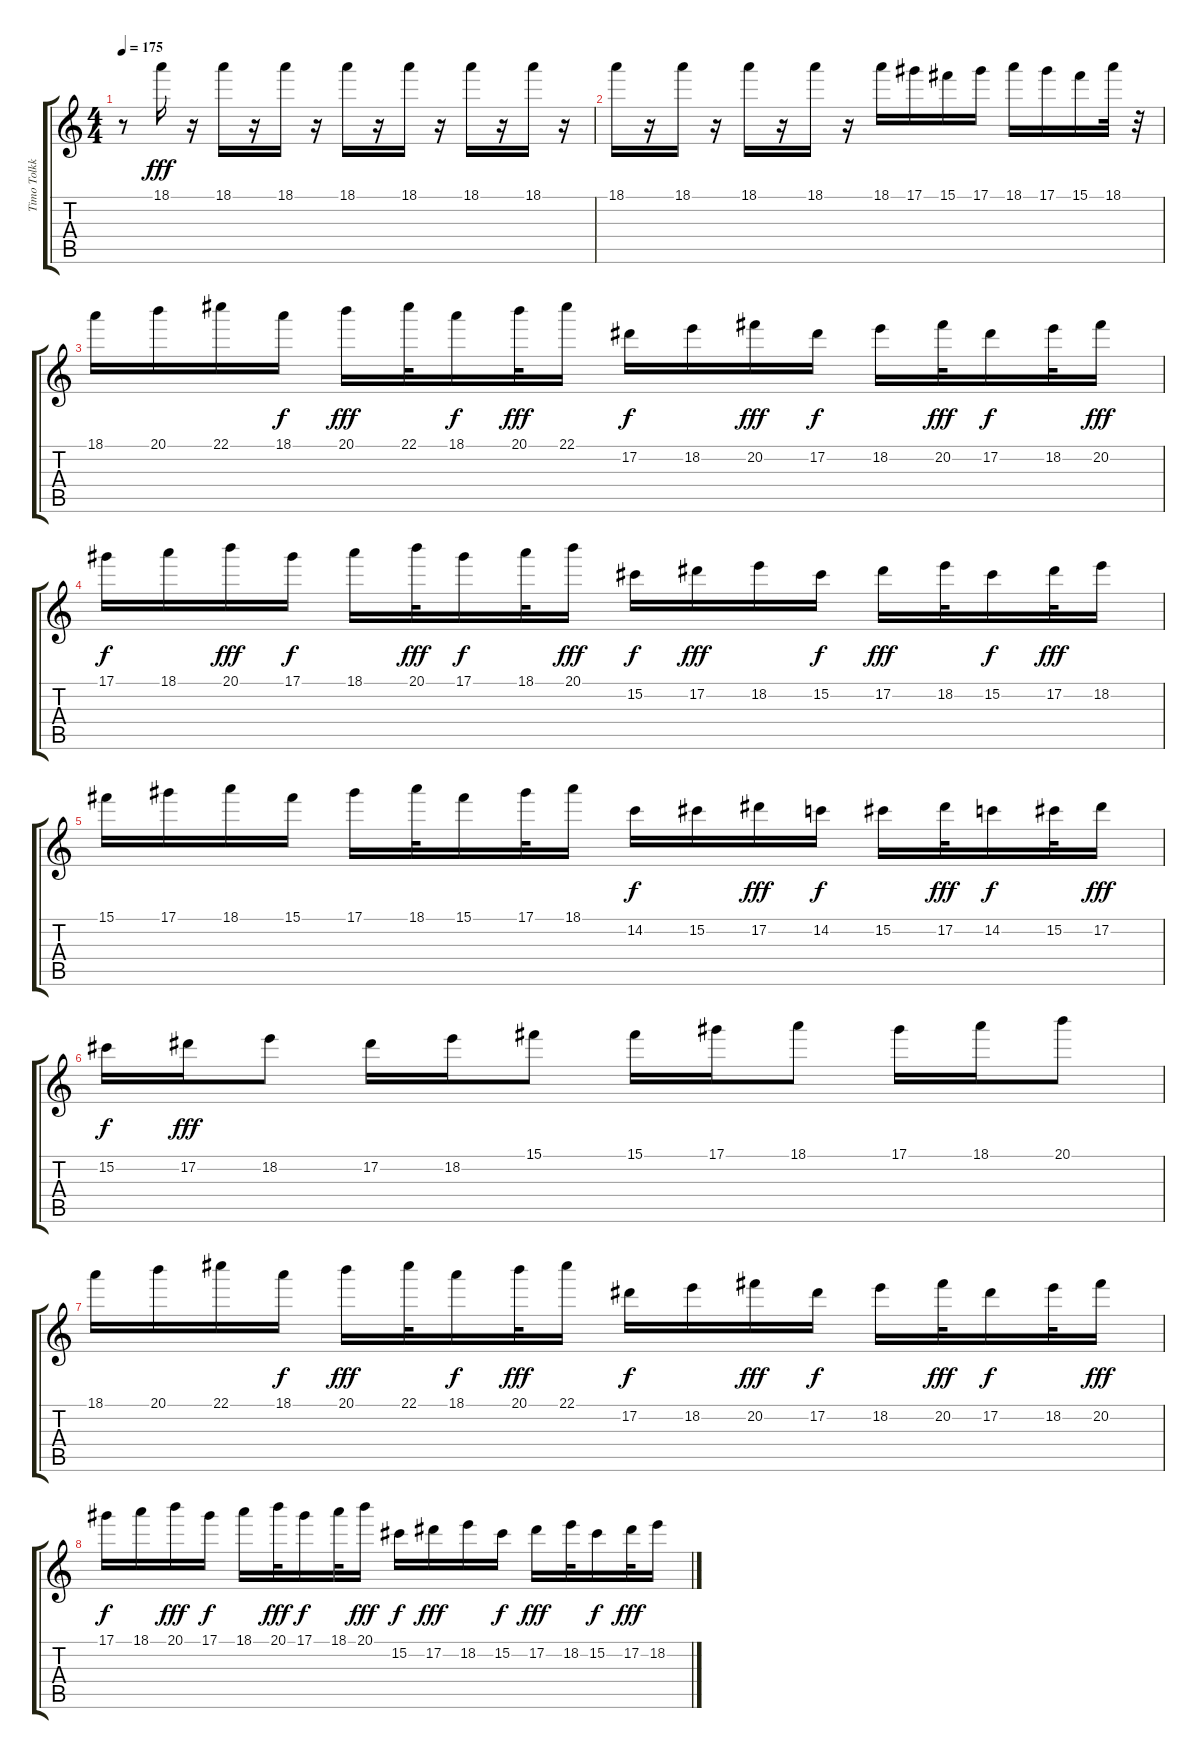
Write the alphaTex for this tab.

\track ("Timo Tolkki Lead" "Timo Tolkk") {instrument distortionguitar}
\staff {score tabs}
\tuning (Eb4 Bb3 Gb3 Db3 Ab2 Eb2) {hide}
\ts (4 4)
\tempo 175
\clef g2
\ks c
r.8{dy fff} 18.1.16 r.16 18.1.16 r.16 18.1.16 r.16 18.1.16 r.16 18.1.16 r.16 18.1.16 r.16 18.1.16 r.16 |
18.1.16 r.16 18.1.16 r.16 18.1.16 r.16 18.1.16 r.16 18.1.16 17.1.16 15.1.16 17.1.16 18.1.16 17.1.16 15.1.16 18.1.32 r.32 |
18.1.16 20.1.16 22.1.16 18.1.16{dy f} 20.1.16{dy fff} 22.1.32 18.1.16{dy f} 20.1.32{dy fff} 22.1.16 17.2.16{dy f} 18.2.16 20.2.16{dy fff} 17.2.16{dy f} 18.2.16 20.2.32{dy fff} 17.2.16{dy f} 18.2.32 20.2.16{dy fff} |
17.1.16{dy f} 18.1.16 20.1.16{dy fff} 17.1.16{dy f} 18.1.16 20.1.32{dy fff} 17.1.16{dy f} 18.1.32 20.1.16{dy fff} 15.2.16{dy f} 17.2.16{dy fff} 18.2.16 15.2.16{dy f} 17.2.16{dy fff} 18.2.32 15.2.16{dy f} 17.2.32{dy fff} 18.2.16 |
15.1.16 17.1.16 18.1.16 15.1.16 17.1.16 18.1.32 15.1.16 17.1.32 18.1.16 14.2.16{dy f} 15.2.16 17.2.16{dy fff} 14.2.16{dy f} 15.2.16 17.2.32{dy fff} 14.2.16{dy f} 15.2.32 17.2.16{dy fff} |
15.2.16{dy f} 17.2.16{dy fff} 18.2.8 17.2.16 18.2.16 15.1.8 15.1.16 17.1.16 18.1.8 17.1.16 18.1.16 20.1.8 |
18.1.16 20.1.16 22.1.16 18.1.16{dy f} 20.1.16{dy fff} 22.1.32 18.1.16{dy f} 20.1.32{dy fff} 22.1.16 17.2.16{dy f} 18.2.16 20.2.16{dy fff} 17.2.16{dy f} 18.2.16 20.2.32{dy fff} 17.2.16{dy f} 18.2.32 20.2.16{dy fff} |
17.1.16{dy f} 18.1.16 20.1.16{dy fff} 17.1.16{dy f} 18.1.16 20.1.32{dy fff} 17.1.16{dy f} 18.1.32 20.1.16{dy fff} 15.2.16{dy f} 17.2.16{dy fff} 18.2.16 15.2.16{dy f} 17.2.16{dy fff} 18.2.32 15.2.16{dy f} 17.2.32{dy fff} 18.2.16
